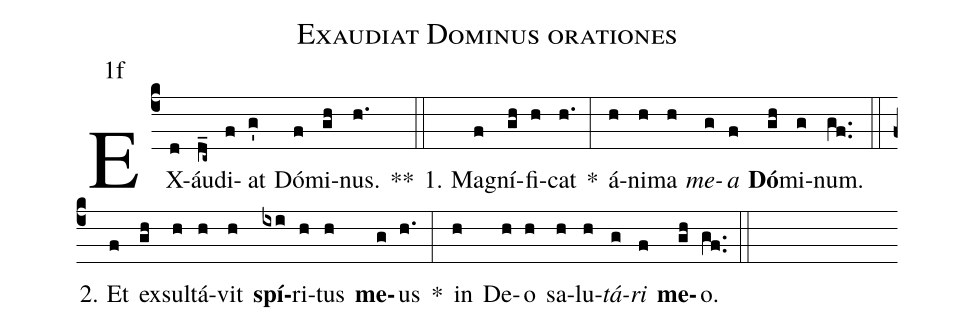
name:Exaudiat Dominus orationes;
office-part:Antiphona;
mode:1;
annotation:1f;
%%
(c4) EX(d)áu(d_c~)di(f)at(g') Dó(f)mi(gh)nus.(h.) **(::)
1. Ma(f)gní(gh)fi(h)cat(h.) *(:) á(h)ni(h)ma(h) <i>me</i>(g)<i>a</i>(f) <b>Dó</b>(gh)mi(g)num.(gf..) (::)
2. Et(f) ex(gh)sul(h)tá(h)vit(h) <b>spí</b>(ixi)ri(h)tus(h) <b>me</b>(g)us(h.) *(:) in(h) De(h)o(h) sa(h)lu(h)<i>tá</i>(g)<i>ri</i>(f) <b>me</b>(gh)o.(gf..) (::)
